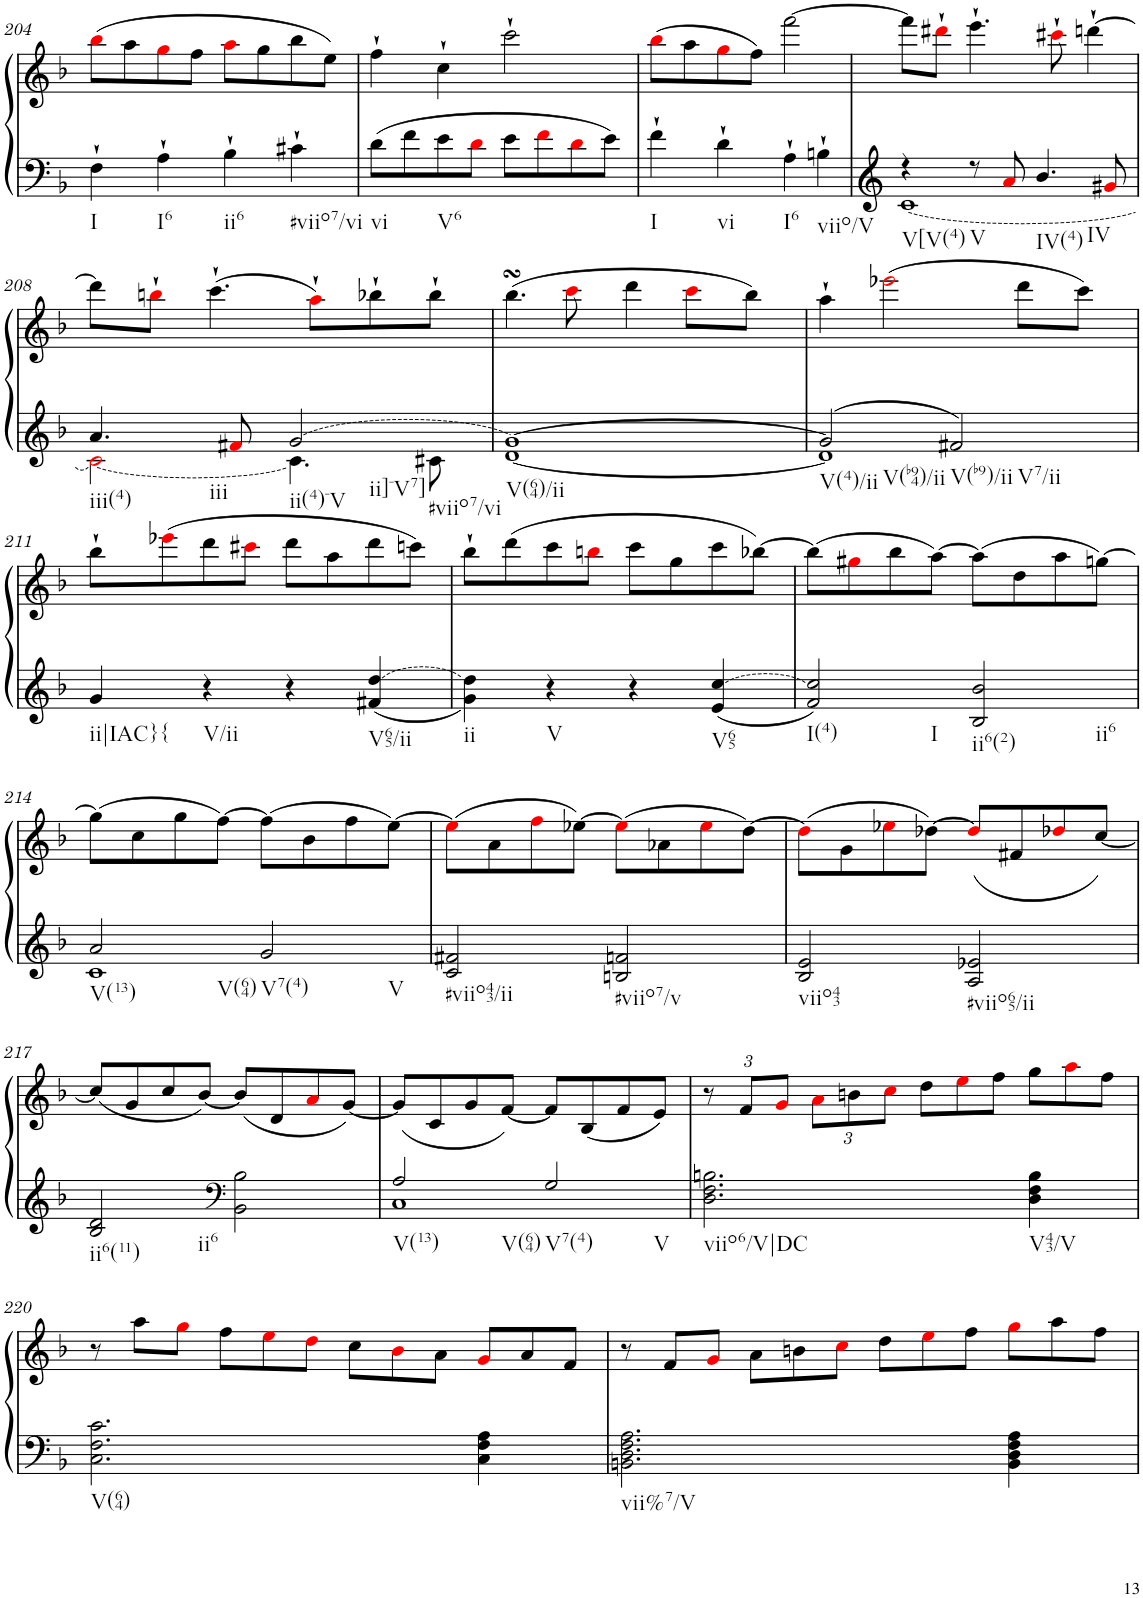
**kern	**kern
*part1	*part1
*staff2	*staff1
*I"unbenannt2	*
!!LO:PB:g=z
*clefF4	*clefG2
*k[b-]	*k[b-]
*M2/2	*M2/2
=204	=204
!LO:TX:b:t=I	!
4F`\	(8bb-i\L
.	8aa\
!LO:TX:b:t=I6	!
4A`\	8ggi\
.	8ff\J
!LO:TX:b:t=ii6	!
4B-`\	8aai\L
.	8gg\
!LO:TX:b:t=#viio7/vi	!
4c#X`\	8bb-\
.	8ee\J)
=205	=205
!LO:TX:b:t=vi	!
8d\L	4ff`\
8f\	.
!LO:TX:b:t=V6	!
8e\	4cc`\
8di\J	.
8e\L	2ccc`\
8fi\	.
8di\	.
8e\J	.
=206	=206
!LO:TX:b:t=I	!
4f`\	(8bb-i\L
.	8aa\
!LO:TX:b:t=vi	!
4d`\	8ggi\
.	8ff\J)
!LO:TX:b:t=I6	!
4A`\	[2fff\
!LO:TX:b:t=viio/V	!
4Bn`\	.
=207	=207
*^	*
!LO:TX:b:t=V[V(4)	!	!
!	!LO:T:dash	!
4r	[1c	8fff\L]
.	.	8ddd#X`i\J
!LO:TX:b:t=V	!	!
8r	.	4.eee`\
8ai/	.	.
!LO:TX:b:t=IV(4)	!	!
!LO:TX:b:t=IV	!	!
4.b-/	.	.
.	.	8ccc#X`i\
.	.	[4dddn`\
8g#Xi/	.	.
!!LO:LB:g=z
=208	=208	=208
!LO:TX:b:t=iii(4)	!	!
!LO:TX:b:t=iii	!	!
4.a/	2ci\_	8ddd\L]
.	.	8bbn`i\J
.	.	(4.ccc`\
8f#Xi/	.	.
!LO:TX:b:t=ii(4)-V	!	!
!LO:TX:b:t=ii]-V7]	!	!
!LO:TX:b:t=#viio7/vi	!	!
!LO:T:dash	!	!
[2g/	4.c\]	.
.	.	8aa`i\L)
.	.	8bb-X`\
.	8c#X\	8bb-`\J
=209	=209	=209
!LO:TX:b:t=V(64)/ii	!	!
1g_	[1d	(4.bb-sSSs\
.	.	8ccci\
.	.	4ddd\
.	.	8ccci\L
.	.	8bb-\J)
=210	=210	=210
!LO:TX:b:t=V(4)/ii	!	!
!LO:TX:b:t=V(b94)/ii	!	!
2g/]	1d]	4aa`\
.	.	(2eee-Xi\
!LO:TX:b:t=V(b9)/ii	!	!
!LO:TX:b:t=V7/ii	!	!
2f#X/	.	.
.	.	8ddd\L
.	.	8ccc\J)
*v	*v	*
!!LO:LB:g=z
=211	=211
!LO:TX:b:t=ii|IAC}	!
!LO:TX:b:t={	!
4g/	8bb-`\L
.	(8eee-Xi\
!LO:TX:b:t=V/ii	!
4r	8ddd\
.	8ccc#Xi\J
4r	8ddd\L
.	8aa\
!LO:TX:b:t=V65/ii	!
!LO:T:n=2:dash	!
4f#X/ [4dd/	8ddd\
.	8cccn\J)
=212	=212
!LO:TX:b:t=ii	!
4g\ 4dd\]	8bb-`\L
.	(8ddd\
!LO:TX:b:t=V	!
4r	8ccc\
.	8bbni\J
4r	8ccc\L
.	8gg\
!LO:TX:b:t=V65	!
!LO:T:n=2:dash	!
4e/ [4cc/	8ccc\
.	[8bb-X\J)
=213	=213
!LO:TX:b:t=I(4)	!
!LO:TX:b:t=I	!
2f/ 2cc/]	(8bb-\L]
.	8gg#Xi\
.	8bb-\
.	[8aa\J)
!LO:TX:b:t=ii6(2)	!
!LO:TX:b:t=ii6	!
2B-/ 2b-/	(8aa\L]
.	8dd\
.	8aa\
.	[8ggn\J)
!!LO:LB:g=z
=214	=214
*^	*
!LO:TX:b:t=V(13)	!	!
!LO:TX:b:t=V(64)	!	!
2a/	1c	(8gg\L]
.	.	8cc\
.	.	8gg\
.	.	[8ff\J)
!LO:TX:b:t=V7(4)	!	!
!LO:TX:b:t=V	!	!
2g/	.	(8ff\L]
.	.	8b-\
.	.	8ff\
.	.	[8ee\J)
*v	*v	*
=215	=215
!LO:TX:b:t=#viio43/ii	!
2c/ 2f#X/	(8eei\L]
.	8a\
.	8ffi\
.	[8ee-X\J)
!LO:TX:b:t=#viio7/v	!
2Bn/ 2fn/	(8ee-i\L]
.	8a-X\
.	8ee-i\
.	[8dd\J)
=216	=216
!LO:TX:b:t=viio43	!
2B-/ 2e/	(8ddi\L]
.	8g\
.	8ee-Xi\
.	[8dd-X\J)
!LO:TX:b:t=#viio65/ii	!
2A/ 2e-X/	(8dd-i/L]
.	8f#X/
.	8dd-Xi/
.	[8cc/J)
!!LO:LB:g=z
=217	=217
!LO:TX:b:t=ii6(11)	!
!LO:TX:b:t=ii6	!
2B-/ 2d/	(8cc/L]
.	8g/
.	8cc/
.	[8b-/J)
*clefF4	*
2BB-\ 2B-\	(8b-/L]
.	8d/
.	8ai/
.	[8g/J)
=218	=218
*^	*
!LO:TX:b:t=V(13)	!	!
!LO:TX:b:t=V(64)	!	!
2A/	1C	(8g/L]
.	.	8c/
.	.	8g/
.	.	[8f/J)
!LO:TX:b:t=V7(4)	!	!
!LO:TX:b:t=V	!	!
2G/	.	8f/L]
.	.	(8B-/
.	.	8f/
.	.	8e/J)
*v	*v	*
=219	=219
*	*Xbrackettup
!LO:TX:b:t=viio6/V|DC	!
2.D\ 2.F\ 2.Bn\	12r
.	12f/L
.	12gi/J
.	12ai\L
.	12bn\
.	12cci\J
*	*Xtuplet
.	12dd\L
.	12eei\
.	12ff\J
!LO:TX:b:t=V43/V	!
4D\ 4F\ 4B\	12gg\L
.	12aai\
.	12ff\J
!!LO:LB:g=z
=220	=220
!LO:TX:b:t=V(64)	!
2.C\ 2.F\ 2.c\	12r
.	12aa\L
.	12ggi\J
.	12ff\L
.	12eei\
.	12ddi\J
.	12cc\L
.	12b-i\
.	12a\J
4C\ 4F\ 4A\	12gi/L
.	12a/
.	12f/J
=221	=221
!LO:TX:b:t=vii%7/V	!
2.BBn\ 2.D\ 2.F\ 2.A\	12r
.	12f/L
.	12gi/J
.	12a\L
.	12bn\
.	12cci\J
.	12dd\L
.	12eei\
.	12ff\J
4BB\ 4D\ 4F\ 4A\	12ggi\L
.	12aa\
.	12ff\J
=	=
*-	*-
